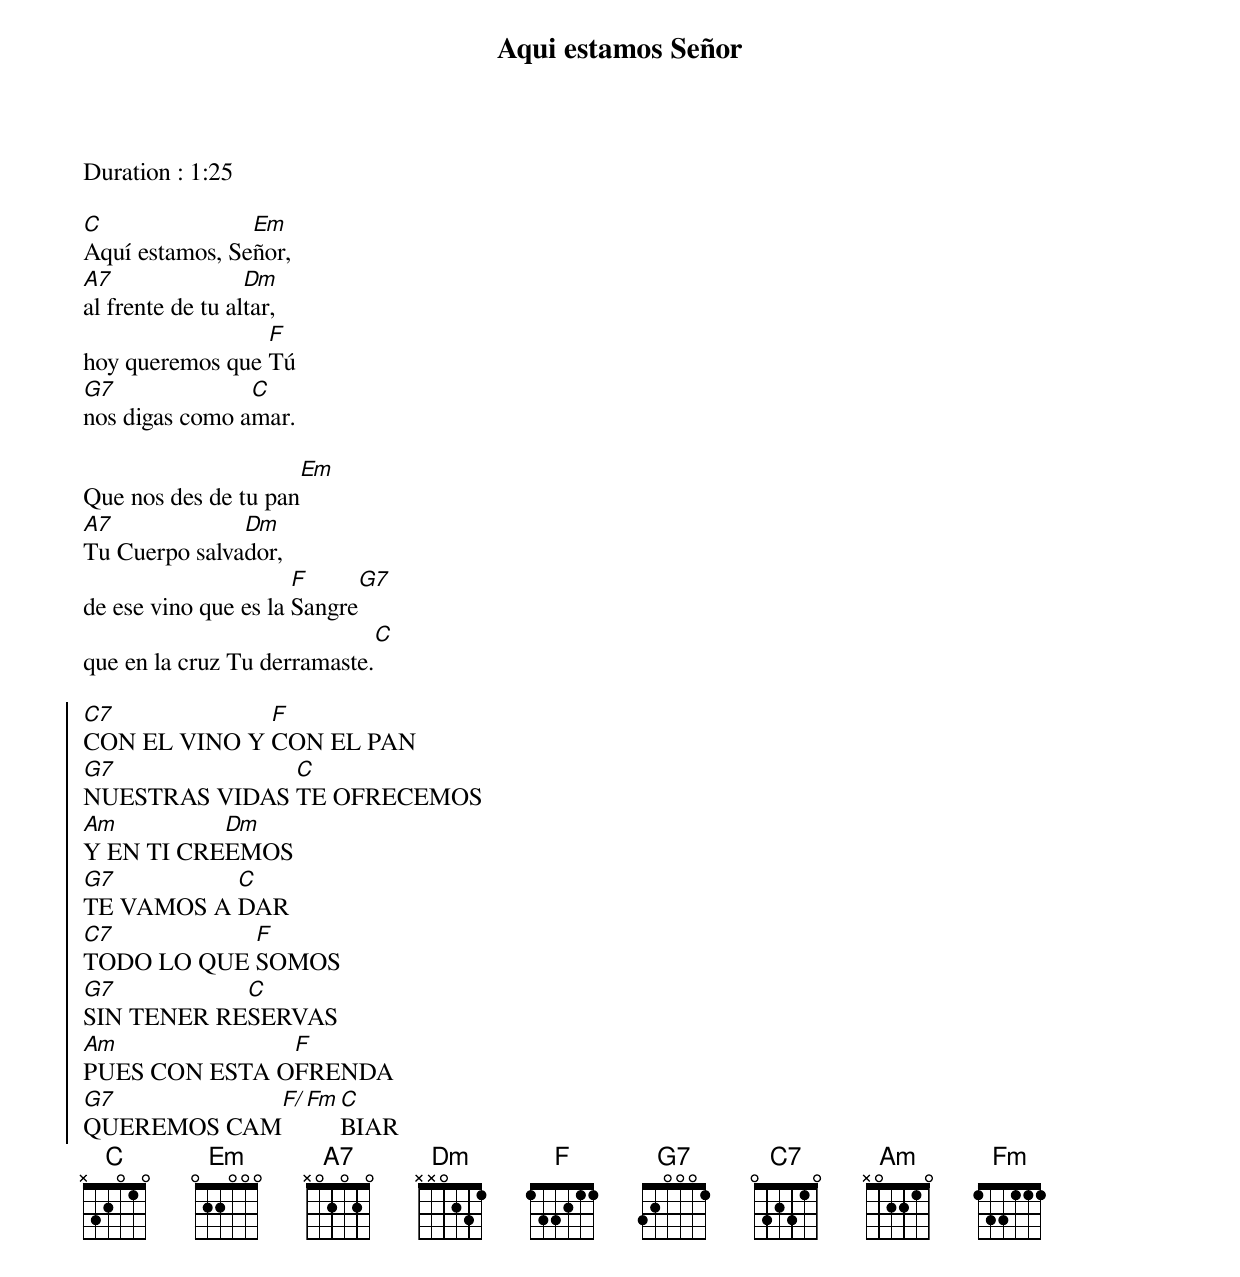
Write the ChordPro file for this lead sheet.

{t:Aqui estamos Señor}
Duration : 1:25

[C]Aquí estamos, Se[Em]ñor,
[A7]al frente de tu al[Dm]tar,
hoy queremos que [F]Tú
[G7]nos digas como a[C]mar.

Que nos des de tu pan[Em]
[A7]Tu Cuerpo salva[Dm]dor,
de ese vino que es la [F]Sangre[G7]
que en la cruz Tu derramaste.[C]

{soc}
[C7]CON EL VINO Y [F]CON EL PAN
[G7]NUESTRAS VIDAS [C]TE OFRECEMOS
[Am]Y EN TI CRE[Dm]EMOS
[G7]TE VAMOS A [C]DAR
[C7]TODO LO QUE [F]SOMOS
[G7]SIN TENER RE[C]SERVAS
[Am]PUES CON ESTA O[F]FRENDA
[G7]QUEREMOS CAM[F/][Fm][C]BIAR
{eoc}
